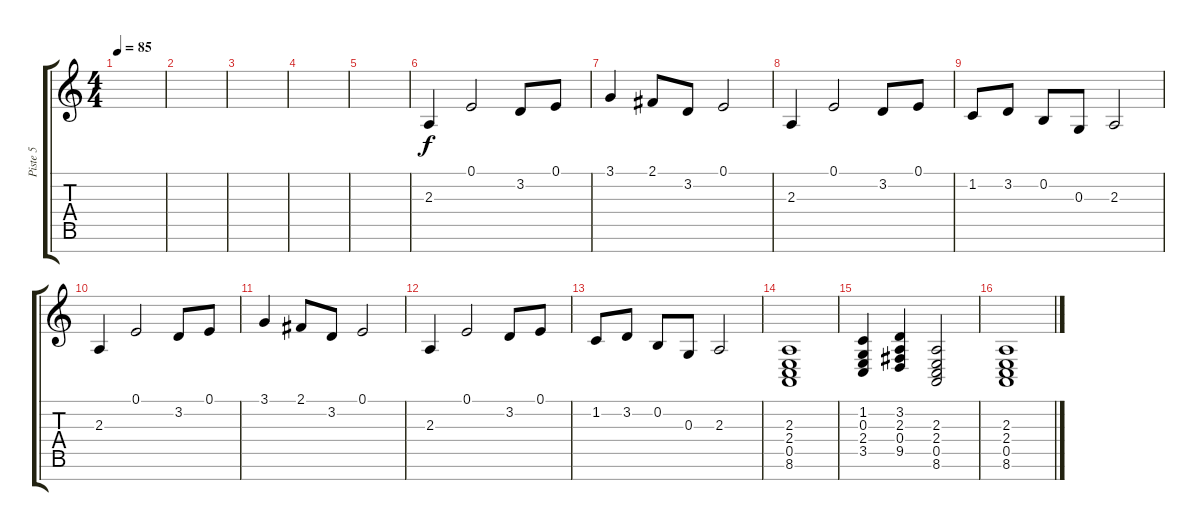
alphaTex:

\track ("Piste 5" "Piste 5") {instrument stringensemble1}
\staff {score tabs}
\tuning (E4 B3 G3 D3 A2 E2 B1) {hide}
\ts (4 4)
\tempo 85
\clef g2
\ks c
|
|
|
|
|
2.3.4 0.1.2 3.2.8 0.1.8 |
3.1.4 2.1.8 3.2.8 0.1.2 |
2.3.4 0.1.2 3.2.8 0.1.8 |
1.2.8 3.2.8 0.2.8 0.3.8 2.3.2 |
2.3.4 0.1.2 3.2.8 0.1.8 |
3.1.4 2.1.8 3.2.8 0.1.2 |
2.3.4 0.1.2 3.2.8 0.1.8 |
1.2.8 3.2.8 0.2.8 0.3.8 2.3.2 |
(2.3 2.4 0.5 8.6).1 |
(1.2 0.3 2.4 3.5).4 (3.2 2.3 0.4 9.5).4 (2.3 2.4 0.5 8.6).2 |
(2.3 2.4 0.5 8.6).1
